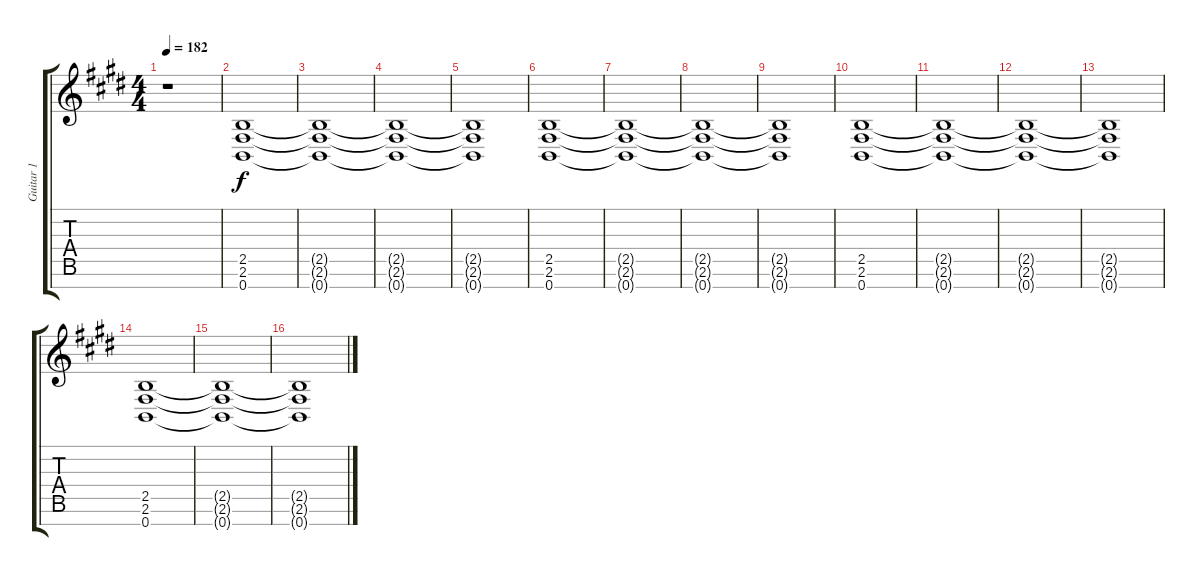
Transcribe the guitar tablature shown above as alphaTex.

\track ("Guitar 1" "Guitar 1") {instrument overdrivenguitar}
\staff {score tabs}
\tuning (E4 B3 G3 D3 A2 E2 B1) {hide}
\ts (4 4)
\tempo 182
\clef g2
\ks c#minor
r.1{dy f instrument overdrivenguitar} |
(2.5 2.6 0.7).1 |
(2.5{t} 2.6{t} 0.7{t}).1 |
(2.5{t} 2.6{t} 0.7{t}).1 |
(2.5{t} 2.6{t} 0.7{t}).1 |
(2.5 2.6 0.7).1 |
(2.5{t} 2.6{t} 0.7{t}).1 |
(2.5{t} 2.6{t} 0.7{t}).1 |
(2.5{t} 2.6{t} 0.7{t}).1 |
(2.5 2.6 0.7).1 |
(2.5{t} 2.6{t} 0.7{t}).1 |
(2.5{t} 2.6{t} 0.7{t}).1 |
(2.5{t} 2.6{t} 0.7{t}).1 |
(2.5 2.6 0.7).1 |
(2.5{t} 2.6{t} 0.7{t}).1 |
(2.5{t} 2.6{t} 0.7{t}).1
